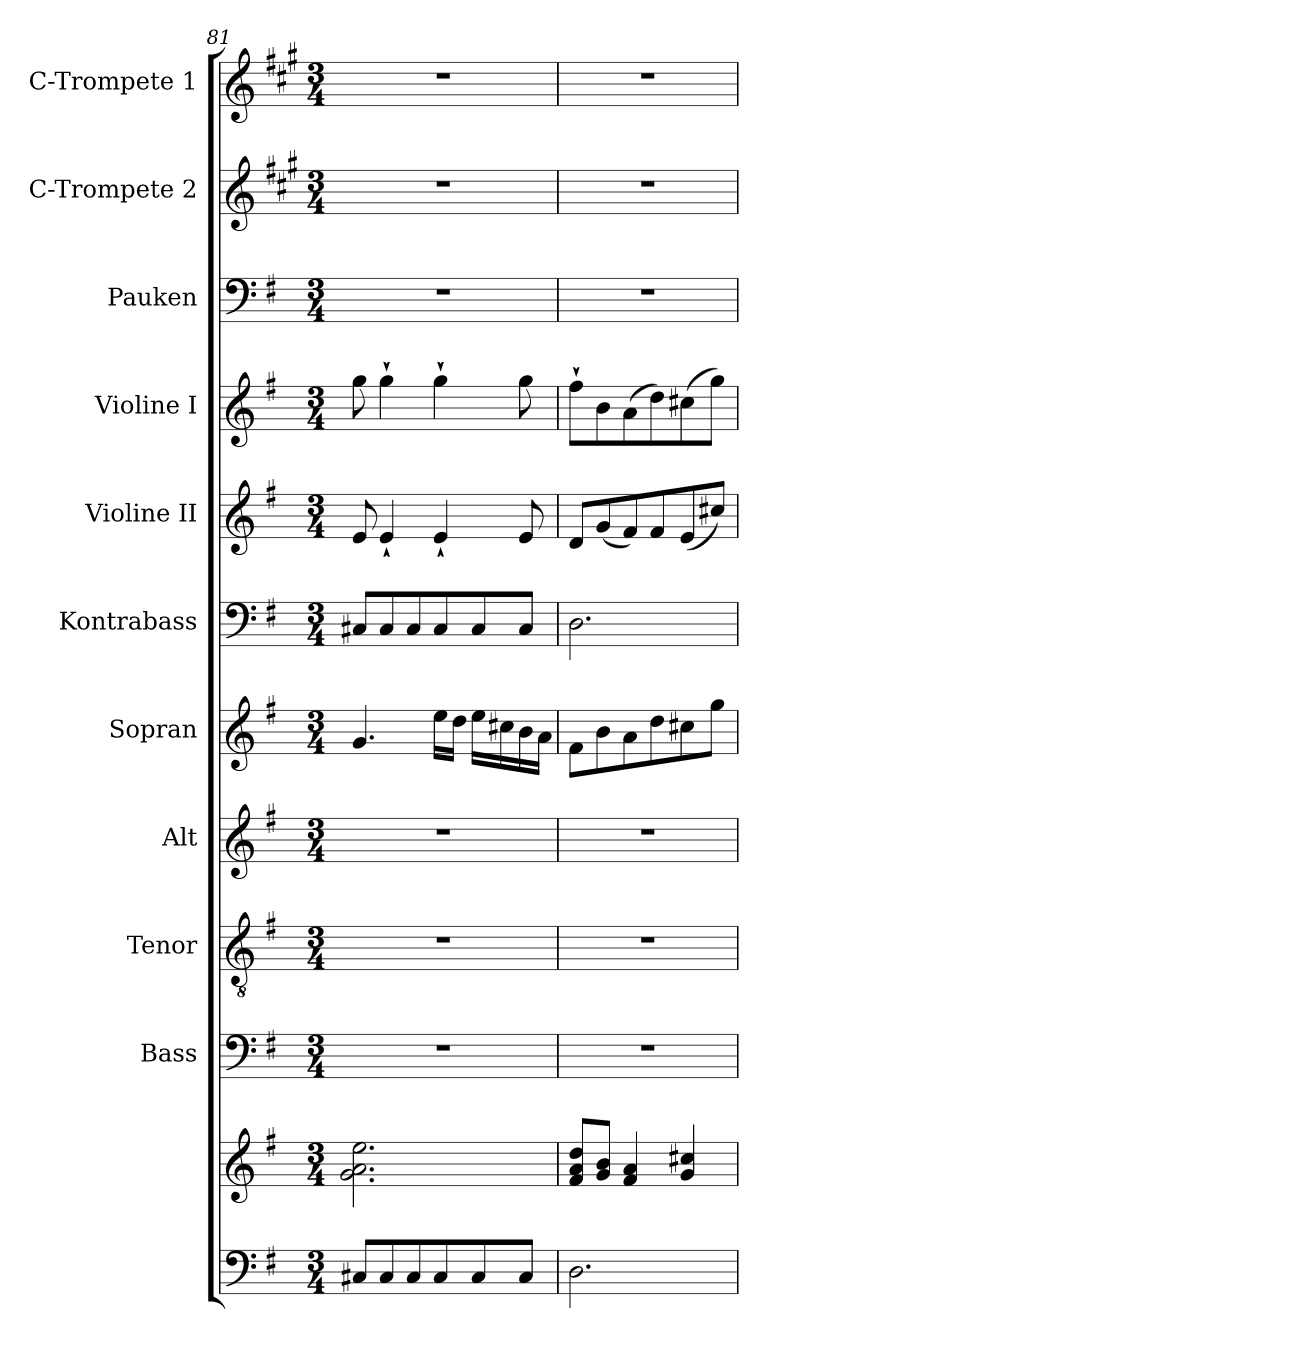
**kern	**kern	**kern	**kern	**kern	**kern	**kern	**kern	**kern	**kern	**kern	**kern
*part11	*part11	*part10	*part9	*part8	*part7	*part6	*part5	*part4	*part3	*part2	*part1
*staff12	*staff11	*staff10	*staff9	*staff8	*staff7	*staff6	*staff5	*staff4	*staff3	*staff2	*staff1
*	*	*I"Bass	*I"Tenor	*I"Alt	*I"Sopran	*I"Kontrabass	*I"Violine II	*I"Violine I	*I"Pauken	*I"C-Trompete 2	*I"C-Trompete 1
*	*	*I'B.	*I'T.	*I'A.	*I'S.	*I'Kb.	*I'Vl. II	*I'Vl. I	*I'Pk.	*I'C Trp. 2	*I'C Trp. 1
!!LO:PB:g=z
*clefF4	*clefG2	*clefF4	*clefGv2	*clefG2	*clefG2	*clefF4	*clefG2	*clefG2	*clefF4	*clefG2	*clefG2
*	*	*	*	*	*	*ITrd7c12	*	*	*	*ITrd1c2	*ITrd1c2
*k[f#]	*k[f#]	*k[f#]	*k[f#]	*k[f#]	*k[f#]	*k[f#]	*k[f#]	*k[f#]	*k[f#]	*k[f#]	*k[f#]
*G:	*G:	*G:	*G:	*G:	*G:	*G:	*G:	*G:	*G:	*G:	*G:
*M3/4	*M3/4	*M3/4	*M3/4	*M3/4	*M3/4	*M3/4	*M3/4	*M3/4	*M3/4	*M3/4	*M3/4
=81	=81	=81	=81	=81	=81	=81	=81	=81	=81	=81	=81
8C#X/L	2.g\ 2.a\ 2.ee\	2.r	2.r	2.r	4.g/	8CC#X/L	8e/	8gg\	2.r	2.r	2.r
8C#/	.	.	.	.	.	8CC#/	4e`</	4gg`>\	.	.	.
8C#/	.	.	.	.	.	8CC#/	.	.	.	.	.
8C#/	.	.	.	.	16ee\LL	8CC#/	4e`</	4gg`>\	.	.	.
.	.	.	.	.	16dd\JJ	.	.	.	.	.	.
8C#/	.	.	.	.	16ee\LL	8CC#/	.	.	.	.	.
.	.	.	.	.	16cc#X\	.	.	.	.	.	.
8C#/J	.	.	.	.	16b\	8CC#/J	8e/	8gg\	.	.	.
.	.	.	.	.	16a\JJ	.	.	.	.	.	.
=82	=82	=82	=82	=82	=82	=82	=82	=82	=82	=82	=82
2.D\	8f#/ 8a/ 8dd/L	2.r	2.r	2.r	8f#\L	2.DD\	8d/L	8ff#`>\L	2.r	2.r	2.r
.	8g/ 8b/J	.	.	.	8b\	.	(<8g/	8b\	.	.	.
.	4f#/ 4a/	.	.	.	8a\	.	8f#/)	(>8a\	.	.	.
.	.	.	.	.	8dd\	.	8f#/	8dd\)	.	.	.
.	4g/ 4cc#X/	.	.	.	8cc#X\	.	(<8e/	(>8cc#X\	.	.	.
.	.	.	.	.	8gg\J	.	8cc#X/J)	8gg\J)	.	.	.
=	=	=	=	=	=	=	=	=	=	=	=
*-	*-	*-	*-	*-	*-	*-	*-	*-	*-	*-	*-
